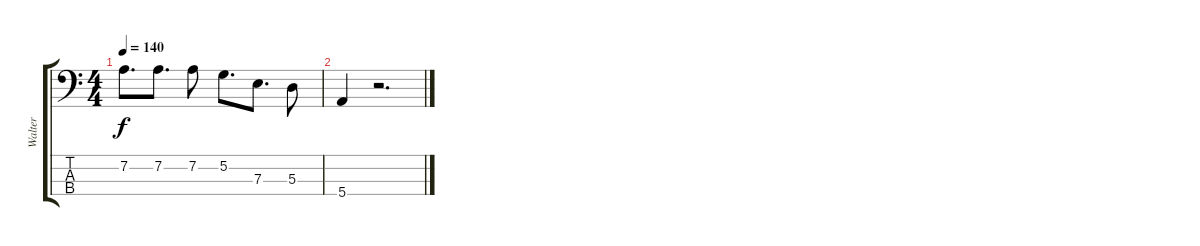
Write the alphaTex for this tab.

\track ("Walter" "Walter") {instrument electricbassfinger}
\staff {score tabs}
\tuning (G2 D2 A1 E1) {hide}
\ts (4 4)
\tempo 140
\clef f4
\ks c
7.2.8{d dy f} 7.2.8{d} 7.2.8 5.2.8{d} 7.3.8{d} 5.3.8 |
5.4.4 r.2{d}
